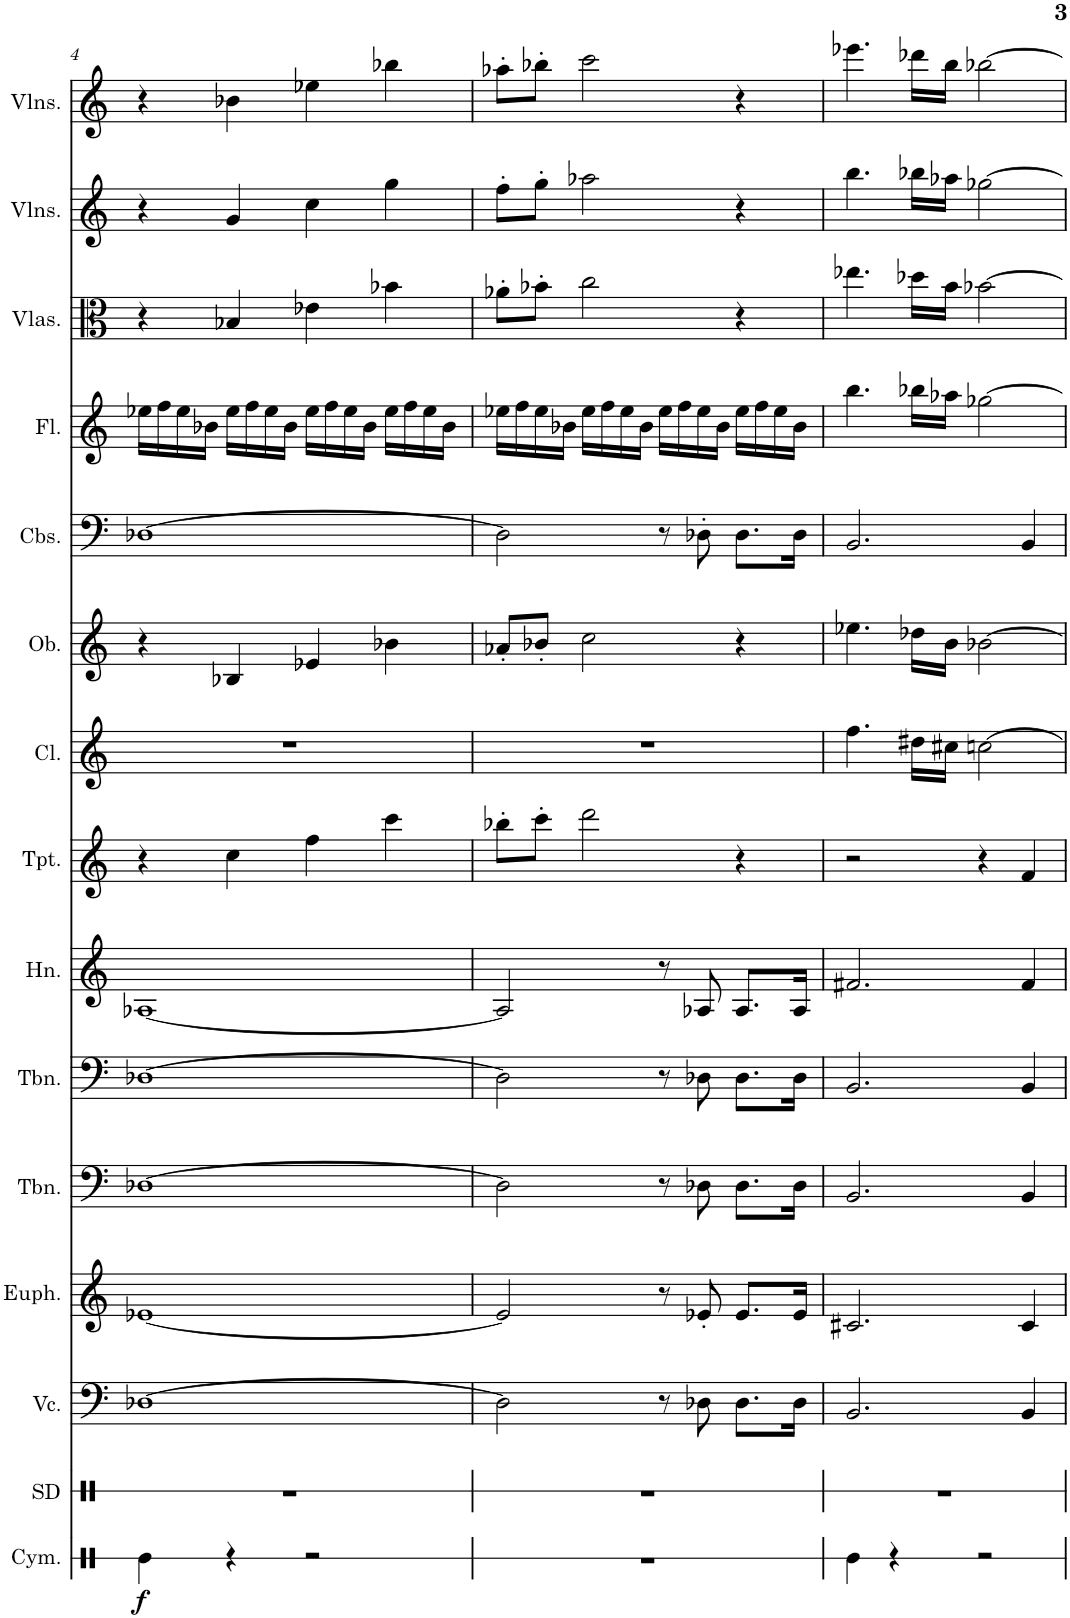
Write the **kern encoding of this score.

**kern	**dynam	**kern	**kern	**kern	**kern	**kern	**kern	**kern	**kern	**kern	**kern	**kern	**kern	**kern	**kern
*part15	*part15	*part14	*part13	*part12	*part11	*part10	*part9	*part8	*part7	*part6	*part5	*part4	*part3	*part2	*part1
*staff15	*staff15	*staff14	*staff13	*staff12	*staff11	*staff10	*staff9	*staff8	*staff7	*staff6	*staff5	*staff4	*staff3	*staff2	*staff1
*I"Cymbals	*	*I"Snare Drum	*I"Violoncello	*I"Euphonium	*I"Trombone	*I"Trombone	*I"Horn	*I"Trumpet	*I"Clarinet	*I"Oboe	*I"Contrabasses	*I"Flute	*I"Violas (section)	*I"Violins	*I"Violins
*I'Cym.	*	*I'SD	*I'Vc.	*I'Euph.	*I'Tbn.	*I'Tbn.	*I'Hn.	*I'Tpt.	*I'Cl.	*I'Ob.	*I'Cbs.	*I'Fl.	*I'Vlas.	*I'Vlns.	*I'Vlns.
!!LO:PB:g=z
*clefX	*	*clefX	*clefF4	*clefG2	*clefF4	*clefF4	*clefG2	*clefG2	*clefG2	*clefG2	*clefF4	*clefG2	*clefC3	*clefG2	*clefG2
*	*	*	*	*Trd8c14	*	*	*Trd4c7	*Trd1c2	*Trd1c2	*	*Trd7c12	*	*	*	*
*k[]	*	*k[]	*k[]	*k[]	*k[]	*k[]	*k[]	*k[]	*k[]	*k[]	*k[]	*k[]	*k[]	*k[]	*k[]
*M4/4	*	*M4/4	*M4/4	*M4/4	*M4/4	*M4/4	*M4/4	*M4/4	*M4/4	*M4/4	*M4/4	*M4/4	*M4/4	*M4/4	*M4/4
=4	=4	=4	=4	=4	=4	=4	=4	=4	=4	=4	=4	=4	=4	=4	=4
!	!LO:DY:b	!	!	!	!	!	!	!	!	!	!	!	!	!	!
4Re\	f	1r	[1D-X	[1e-X	[1D-X	[1D-X	[1A-X	4r	1r	4r	[1D-X	16ee-X\LL	4r	4r	4r
.	.	.	.	.	.	.	.	.	.	.	.	16ff\	.	.	.
.	.	.	.	.	.	.	.	.	.	.	.	16ee-\	.	.	.
.	.	.	.	.	.	.	.	.	.	.	.	16b-X\JJ	.	.	.
4r	.	.	.	.	.	.	.	4cc\	.	4B-X/	.	16ee-\LL	4B-X/	4g/	4b-X\
.	.	.	.	.	.	.	.	.	.	.	.	16ff\	.	.	.
.	.	.	.	.	.	.	.	.	.	.	.	16ee-\	.	.	.
.	.	.	.	.	.	.	.	.	.	.	.	16b-\JJ	.	.	.
2r	.	.	.	.	.	.	.	4ff\	.	4e-X/	.	16ee-\LL	4e-X\	4cc\	4ee-X\
.	.	.	.	.	.	.	.	.	.	.	.	16ff\	.	.	.
.	.	.	.	.	.	.	.	.	.	.	.	16ee-\	.	.	.
.	.	.	.	.	.	.	.	.	.	.	.	16b-\JJ	.	.	.
.	.	.	.	.	.	.	.	4ccc\	.	4b-X\	.	16ee-\LL	4b-X\	4gg\	4bb-X\
.	.	.	.	.	.	.	.	.	.	.	.	16ff\	.	.	.
.	.	.	.	.	.	.	.	.	.	.	.	16ee-\	.	.	.
.	.	.	.	.	.	.	.	.	.	.	.	16b-\JJ	.	.	.
=5	=5	=5	=5	=5	=5	=5	=5	=5	=5	=5	=5	=5	=5	=5	=5
1r	.	1r	2D-\]	2e-/]	2D-\]	2D-\]	2A-/]	8bb-X'\L	1r	8a-X'/L	2D-\]	16ee-X\LL	8a-X'\L	8ff'\L	8aa-X'\L
.	.	.	.	.	.	.	.	.	.	.	.	16ff\	.	.	.
.	.	.	.	.	.	.	.	8ccc'\J	.	8b-X'/J	.	16ee-\	8b-X'\J	8gg'\J	8bb-X'\J
.	.	.	.	.	.	.	.	.	.	.	.	16b-X\JJ	.	.	.
.	.	.	.	.	.	.	.	2ddd\	.	2cc\	.	16ee-\LL	2cc\	2aa-X\	2ccc\
.	.	.	.	.	.	.	.	.	.	.	.	16ff\	.	.	.
.	.	.	.	.	.	.	.	.	.	.	.	16ee-\	.	.	.
.	.	.	.	.	.	.	.	.	.	.	.	16b-\JJ	.	.	.
.	.	.	8r	8r	8r	8r	8r	.	.	.	8r	16ee-\LL	.	.	.
.	.	.	.	.	.	.	.	.	.	.	.	16ff\	.	.	.
.	.	.	8D-X\	8e-X'/	8D-X\	8D-X\	8A-X/	.	.	.	8D-X'\	16ee-\	.	.	.
.	.	.	.	.	.	.	.	.	.	.	.	16b-\JJ	.	.	.
.	.	.	8.D-\L	8.e-/L	8.D-\L	8.D-\L	8.A-/L	4r	.	4r	8.D-\L	16ee-\LL	4r	4r	4r
.	.	.	.	.	.	.	.	.	.	.	.	16ff\	.	.	.
.	.	.	.	.	.	.	.	.	.	.	.	16ee-\	.	.	.
.	.	.	16D-\Jk	16e-/Jk	16D-\Jk	16D-\Jk	16A-/Jk	.	.	.	16D-\Jk	16b-\JJ	.	.	.
=6	=6	=6	=6	=6	=6	=6	=6	=6	=6	=6	=6	=6	=6	=6	=6
4Re\	.	1r	2.BB/	2.c#X/	2.BB/	2.BB/	2.f#X/	2r	4.ff\	4.ee-X\	2.BB/	4.bb\	4.ee-X\	4.bb\	4.eee-X\
4r	.	.	.	.	.	.	.	.	.	.	.	.	.	.	.
.	.	.	.	.	.	.	.	.	16dd#X\LL	16dd-X\LL	.	16bb-X\LL	16dd-X\LL	16bb-X\LL	16ddd-X\LL
.	.	.	.	.	.	.	.	.	16cc#X\JJ	16b\JJ	.	16aa-X\JJ	16b\JJ	16aa-X\JJ	16bb\JJ
2r	.	.	.	.	.	.	.	4r	[2ccn\	[2b-X\	.	[2gg-X\	[2b-X\	[2gg-X\	[2bb-X\
.	.	.	4BB/	4c#/	4BB/	4BB/	4f#/	4f/	.	.	4BB/	.	.	.	.
=	=	=	=	=	=	=	=	=	=	=	=	=	=	=	=
*-	*-	*-	*-	*-	*-	*-	*-	*-	*-	*-	*-	*-	*-	*-	*-
